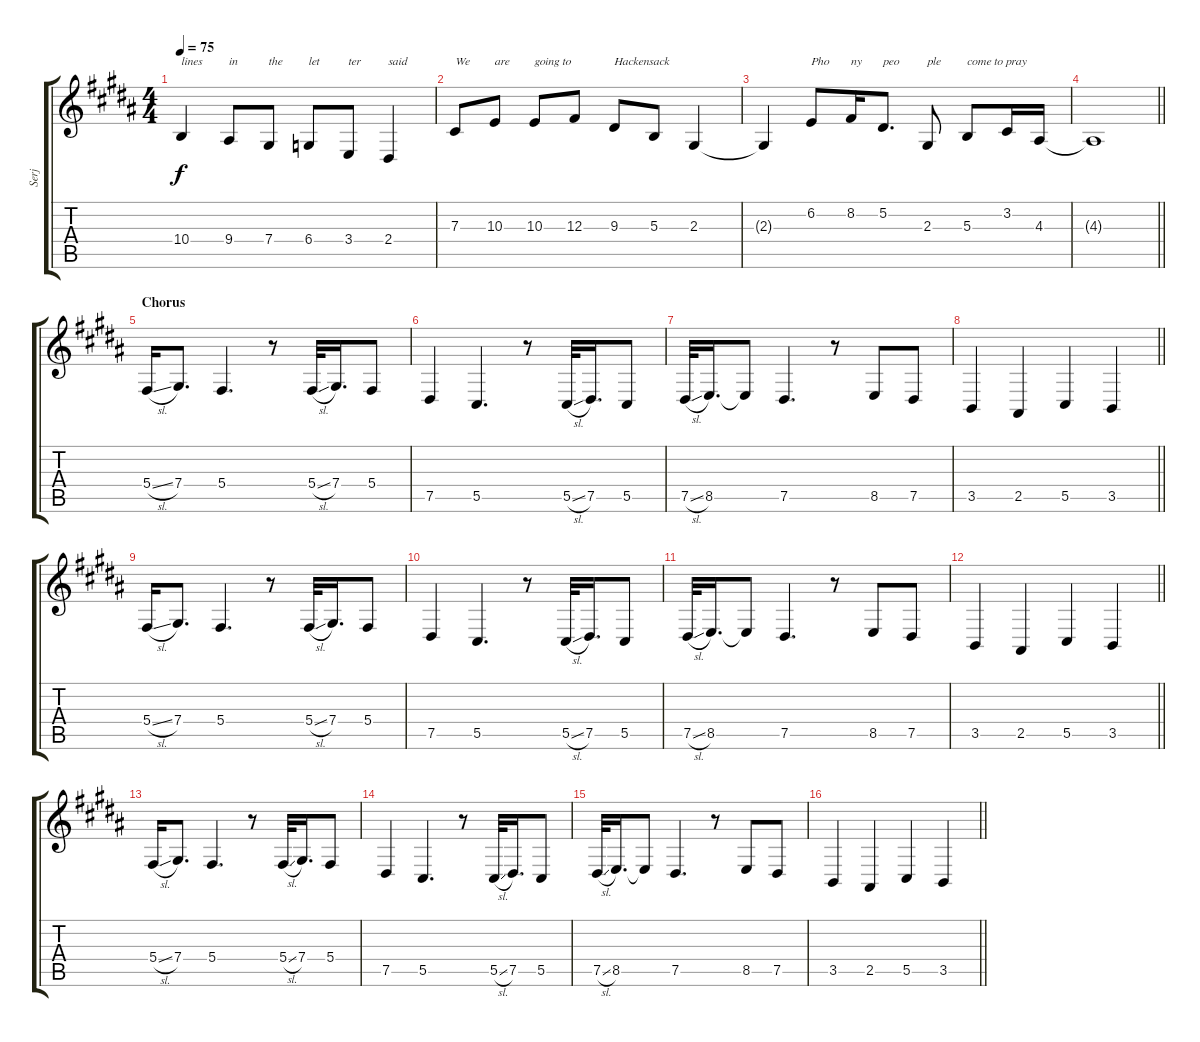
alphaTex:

\track ("Serj" "Serj") {instrument synthvoice}
\staff {score tabs}
\tuning (Eb4 Bb3 Gb3 Db3 Ab2 Eb2) {hide}
\ts (4 4)
\tempo 75
\clef g2
\ks g#minor
10.4.4{txt "lines" dy f} 9.4.8{txt "in"} 7.4.8{txt "the"} 6.4.8{txt "let"} 3.4.8{txt "ter"} 2.4.4{txt "said"} |
7.3.8{txt "We"} 10.3.8{txt "are"} 10.3.8{txt "going to"} 12.3.8 9.3.8{txt "Hackensack"} 5.3.8 2.3.4 |
2.3{t}.4 6.2.8{txt "Pho"} 8.2.16{txt "ny"} 5.2.8{d txt "peo"} 2.3.8{txt "ple"} 5.3.8{txt "come to pray"} 3.2.16 4.3.16 |
\barLineRight lightlight
4.3{t}.1 |
\section ("" "Chorus")
5.4{sl}.16 7.4.8{d} 5.4.4{d} r.8 5.4{sl}.32 7.4.16{d} 5.4.8 |
7.5.4 5.5.4{d} r.8 5.5{sl}.32 7.5.16{d} 5.5.8 |
7.5{sl}.32 8.5.16{d} 8.5{t}.8 7.5.4{d} r.8 8.5.8 7.5.8 |
\barLineRight lightlight
3.5.4 2.5.4 5.5.4 3.5.4 |
5.4{sl}.16 7.4.8{d} 5.4.4{d} r.8 5.4{sl}.32 7.4.16{d} 5.4.8 |
7.5.4 5.5.4{d} r.8 5.5{sl}.32 7.5.16{d} 5.5.8 |
7.5{sl}.32 8.5.16{d} 8.5{t}.8 7.5.4{d} r.8 8.5.8 7.5.8 |
\barLineRight lightlight
3.5.4 2.5.4 5.5.4 3.5.4 |
5.4{sl}.16 7.4.8{d} 5.4.4{d} r.8 5.4{sl}.32 7.4.16{d} 5.4.8 |
7.5.4 5.5.4{d} r.8 5.5{sl}.32 7.5.16{d} 5.5.8 |
7.5{sl}.32 8.5.16{d} 8.5{t}.8 7.5.4{d} r.8 8.5.8 7.5.8 |
\barLineRight lightlight
3.5.4 2.5.4 5.5.4 3.5.4
